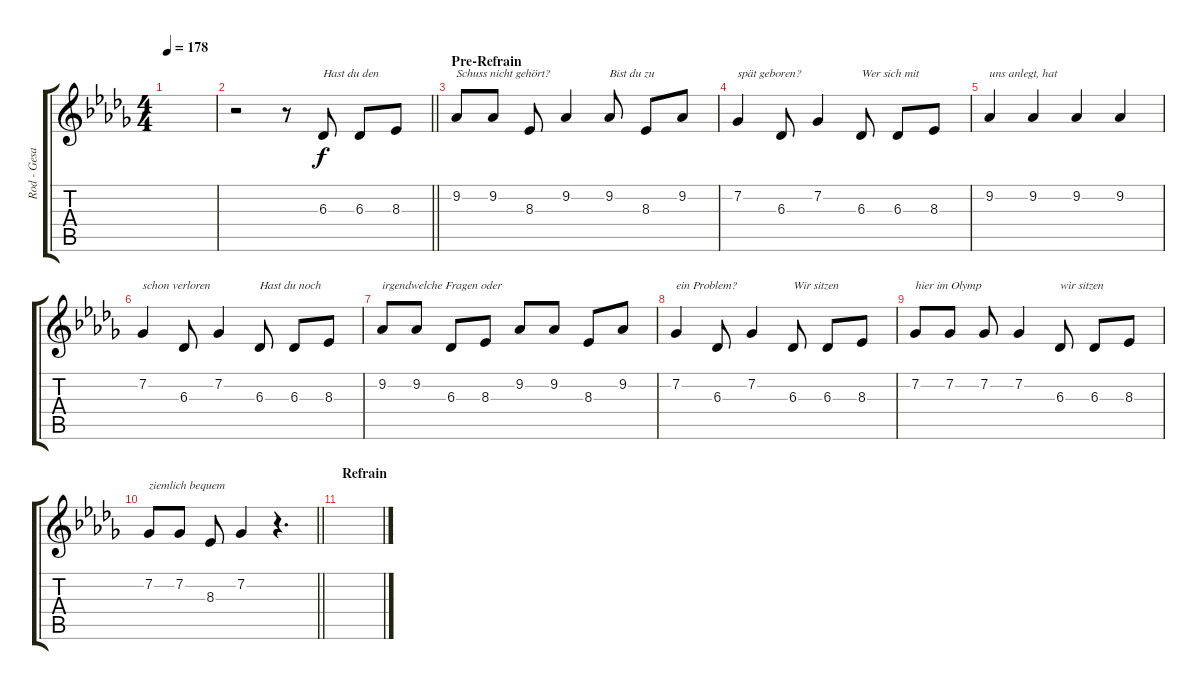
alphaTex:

\track ("Rod - Gesang" "Rod - Gesa") {instrument bassoon}
\staff {score tabs}
\tuning (E4 B3 G3 D3 A2 E2) {hide}
\ts (4 4)
\tempo 178
\clef g2
\ks db
|
\barLineRight lightlight
r.2 r.8 6.3.8{txt "Hast du den"} 6.3.8 8.3.8 |
\section ("" "Pre-Refrain")
9.2.8{txt "Schuss nicht gehört?"} 9.2.8 8.3.8 9.2.4 9.2.8{txt "Bist du zu"} 8.3.8 9.2.8 |
7.2.4{txt "spät geboren?"} 6.3.8 7.2.4 6.3.8{txt "Wer sich mit"} 6.3.8 8.3.8 |
9.2.4{txt "uns anlegt, hat"} 9.2.4 9.2.4 9.2.4 |
7.2.4{txt "schon verloren"} 6.3.8 7.2.4 6.3.8{txt "Hast du noch"} 6.3.8 8.3.8 |
9.2.8{txt "irgendwelche Fragen oder"} 9.2.8 6.3.8 8.3.8 9.2.8 9.2.8 8.3.8 9.2.8 |
7.2.4{txt "ein Problem?"} 6.3.8 7.2.4 6.3.8{txt "Wir sitzen"} 6.3.8 8.3.8 |
7.2.8{txt "hier im Olymp"} 7.2.8 7.2.8 7.2.4 6.3.8{txt "wir sitzen"} 6.3.8 8.3.8 |
\barLineRight lightlight
7.2.8{txt "ziemlich bequem"} 7.2.8 8.3.8 7.2.4 r.4{d} |
\section ("" "Refrain")
